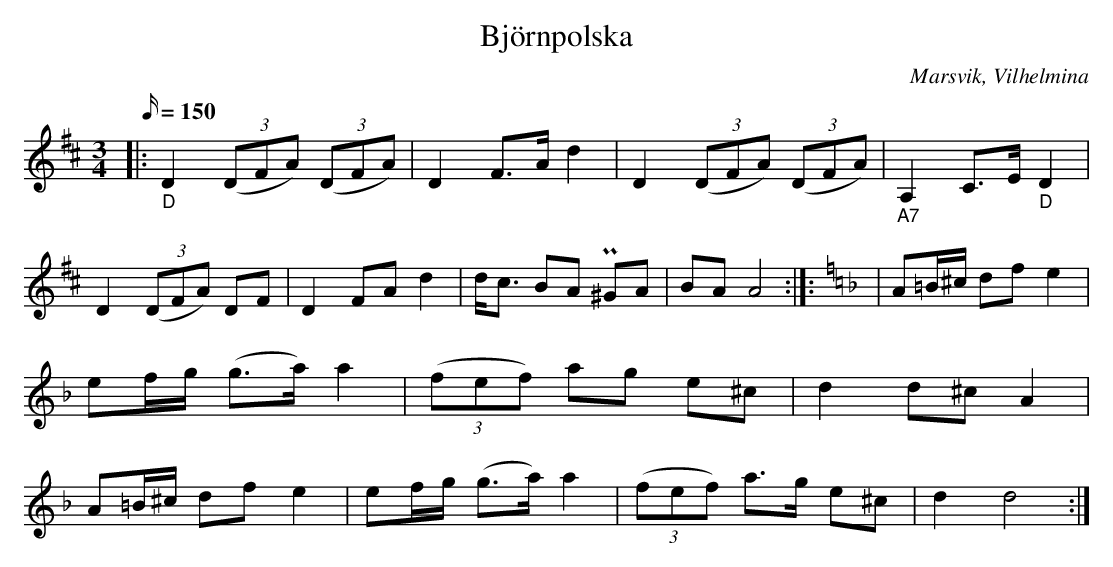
X:1
T:Björnpolska
O:Marsvik, Vilhelmina
M:3/4
L:1/16
Q:150
K:D
|:"_D" D4 ((3D2F2A2) ((3D2F2A2) | D4 F3A1 d4 | D4 ((3D2F2A2) ((3D2F2A2) | "_A7" A,4 C3E1 "_D"D4 | D4 ((3D2F2A2) D2F2 | D4 F2A2 d4 | dc3 B2A2 P^G2A2 | B2A2 A8   :|]: [K:Dm] | A2=B^c d2f2 e4 | e2fg (g3a) a4 | ((3f2e2f2) a2g2 e2^c2 | d4 d2^c2 A4 | A2=B^c d2f2 e4 | e2fg (g3a) a4 | ((3f2e2f2) a3g e2^c2 | d4 d8 :|
